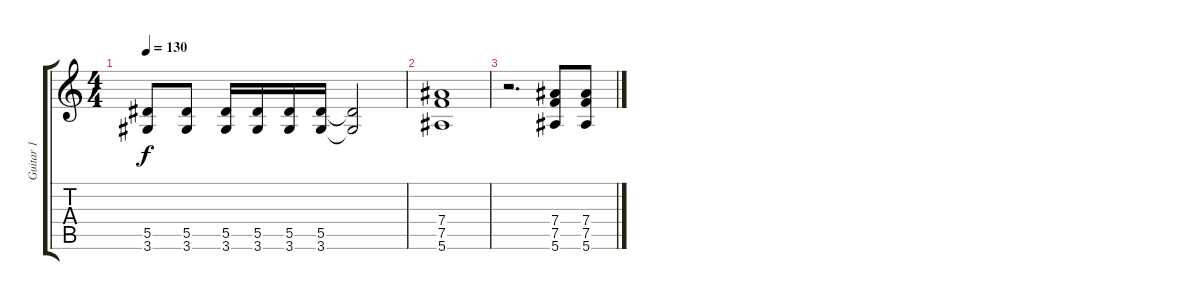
\track ("Guitar 1" "Guitar 1") {instrument distortionguitar}
\staff {score tabs}
\tuning (F4 C4 Ab3 Eb3 Bb2 F2) {hide}
\ts (4 4)
\tempo 130
\clef g2
\ks c
(5.5 3.6).8{dy f} (5.5 3.6).8 (5.5 3.6).16 (5.5 3.6).16 (5.5 3.6).16 (5.5 3.6).16 (5.5{t} 3.6{t}).2 |
(7.4 7.5 5.6).1 |
r.2{d} (7.4 7.5 5.6).8 (7.4 7.5 5.6).8
